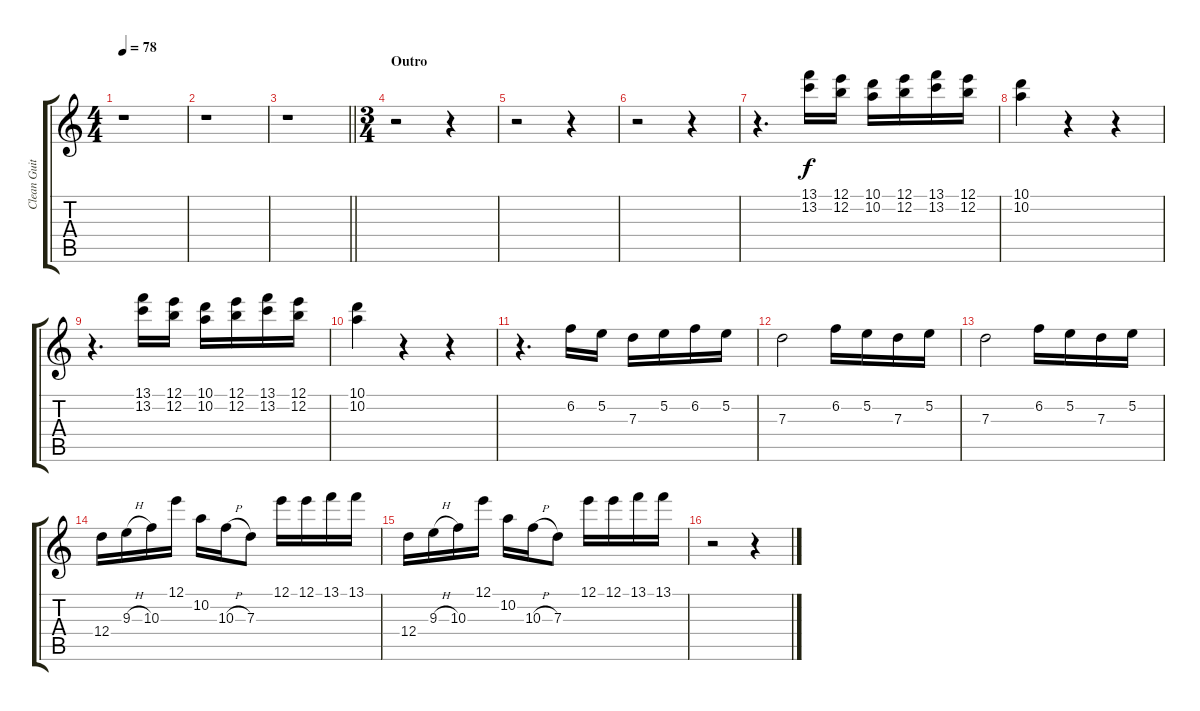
\track ("Clean Guitar II" "Clean Guit") {instrument acousticguitarsteel}
\staff {score tabs}
\tuning (E4 B3 G3 D3 A2 D2) {hide}
\ts (4 4)
\tempo 78
\clef g2
\ks c
r.1{dy f} |
r.1 |
\barLineRight lightlight
r.1 |
\ts (3 4)
\section ("" "Outro")
r.2 r.4 |
r.2 r.4 |
r.2 r.4 |
r.4{d volume 12 instrument banjo} (13.1 13.2).16 (12.1 12.2).16 (10.1 10.2).16 (12.1 12.2).16 (13.1 13.2).16 (12.1 12.2).16 |
(10.1 10.2).4 r.4 r.4 |
r.4{d volume 12 instrument banjo} (13.1 13.2).16 (12.1 12.2).16 (10.1 10.2).16 (12.1 12.2).16 (13.1 13.2).16 (12.1 12.2).16 |
(10.1 10.2).4 r.4 r.4 |
r.4{d} 6.2.16 5.2.16 7.3.16 5.2.16 6.2.16 5.2.16 |
7.3.2 6.2.16 5.2.16 7.3.16 5.2.16 |
7.3.2 6.2.16 5.2.16 7.3.16 5.2.16 |
12.4.16 9.3{h}.16 10.3.16 12.1.16 10.2.16 10.3{h}.16 7.3.8 12.1.16 12.1.16 13.1.16 13.1.16 |
12.4.16 9.3{h}.16 10.3.16 12.1.16 10.2.16 10.3{h}.16 7.3.8 12.1.16 12.1.16 13.1.16 13.1.16 |
r.2 r.4
